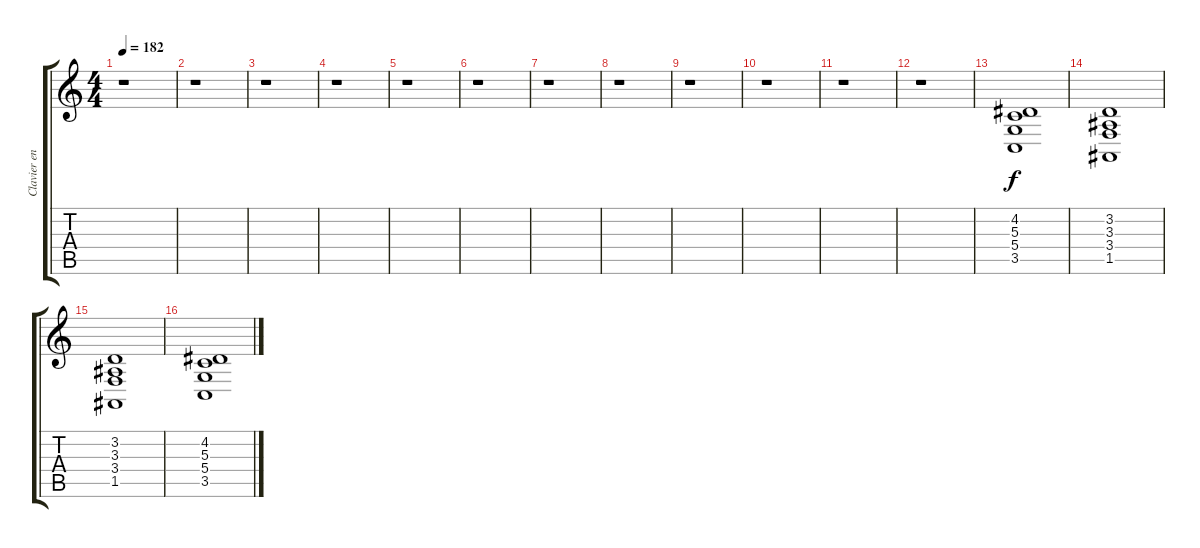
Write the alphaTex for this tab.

\track ("Clavier en fond" "Clavier en") {instrument stringensemble1}
\staff {score tabs}
\tuning (E4 B3 G3 D3 A2 E2) {hide}
\ts (4 4)
\tempo 182
\clef g2
\ks c
r.1{dy f instrument stringensemble1} |
r.1 |
r.1 |
r.1 |
r.1 |
r.1 |
r.1 |
r.1 |
r.1 |
r.1 |
r.1 |
r.1 |
(4.2 5.3 5.4 3.5).1 |
(3.2 3.3 3.4 1.5).1 |
(3.2 3.3 3.4 1.5).1 |
(4.2 5.3 5.4 3.5).1
